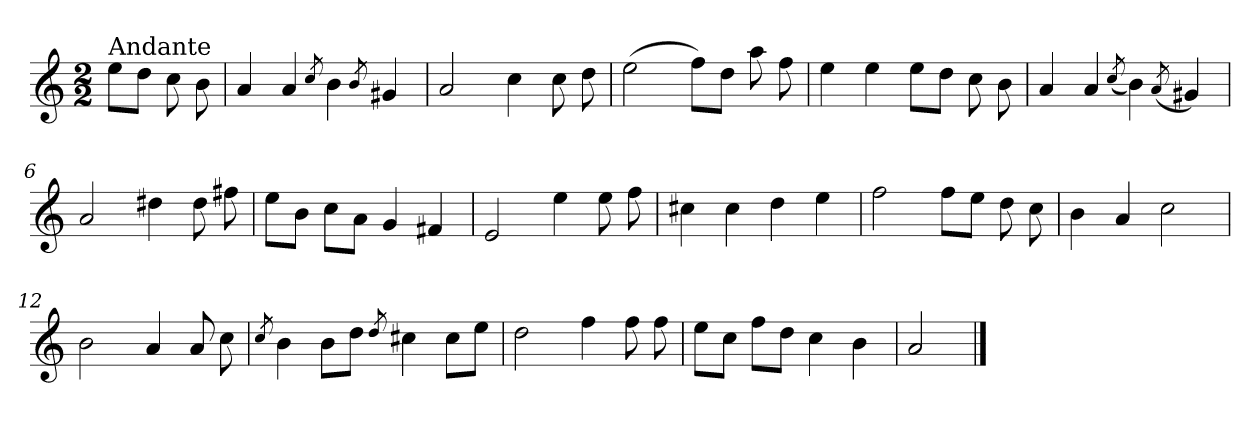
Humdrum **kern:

**kern
*part1
*staff1
*clefG2
*k[]
*a:
*M2/2
=
!LO:TX:a:t=Andante
8ee\L
8dd\J
8cc\
8b\
=1
4a/
4a/
8qcc/
4b\
8qb/
4g#X/
=2
2a/
4cc\
8cc\
8dd\
=3
(>2ee\
8ff\L)
8dd\J
8aa\
8ff\
=4
4ee\
4ee\
8ee\L
8dd\J
8cc\
8b\
=5
4a/
4a/
(<8qcc/
4b\)
(<8qa/
4g#X/)
!!LO:LB:g=z
=6
2a/
4dd#X\
8dd#\
8ff#X\
=7
8ee\L
8b\J
8cc\L
8a\J
4g/
4f#X/
=8
2e/
4ee\
8ee\
8ff\
=9
4cc#X\
4cc#\
4dd\
4ee\
=10
2ff\
8ff\L
8ee\J
8dd\
8cc\
=11
4b\
4a/
2cc\
!!LO:LB:g=z
=12
2b\
4a/
8a/
8cc\
=13
8qcc/
4b\
8b\L
8dd\J
8qdd/
4cc#X\
8cc#\L
8ee\J
=14
2dd\
4ff\
8ff\
8ff\
=15
8ee\L
8cc\J
8ff\L
8dd\J
4cc\
4b\
=16
2a/
==
*-
